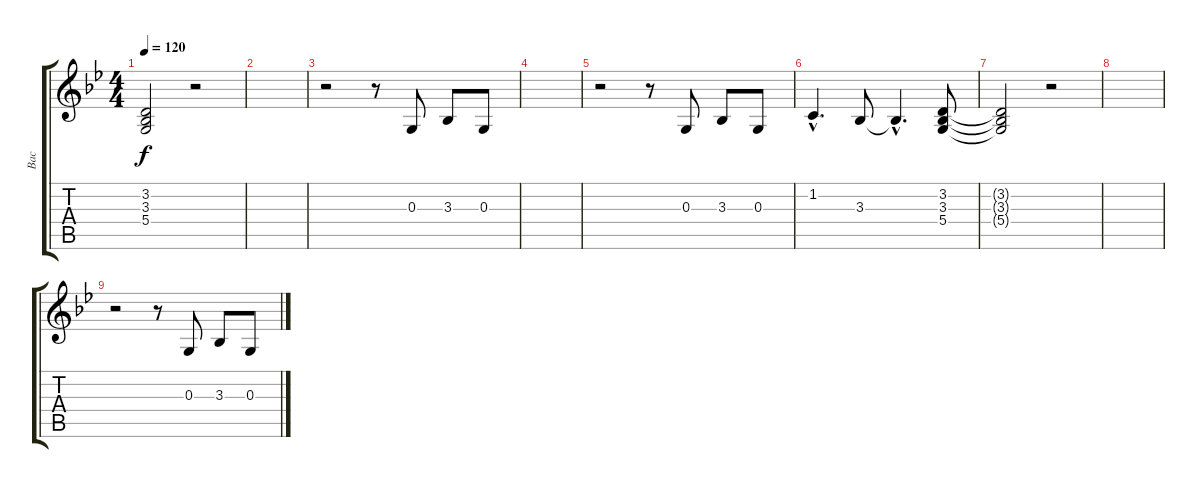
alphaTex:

\track ("Bac" "Bac") {instrument choiraahs}
\staff {score tabs}
\tuning (E4 B3 G3 D3 A2 E2) {hide}
\ts (4 4)
\tempo 120
\clef g2
\ks bb
(3.2{t} 3.3{t} 5.4{t}).2{dy f} r.2 |
|
r.2 r.8 0.3.8 3.3.8 0.3.8 |
|
r.2 r.8 0.3.8 3.3.8 0.3.8 |
1.2{hac}.4{d} 3.3.8 3.3{hac t}.4{d} (3.2 3.3 5.4).8 |
(3.2{t} 3.3{t} 5.4{t}).2 r.2 |
|
r.2 r.8 0.3.8 3.3.8 0.3.8
